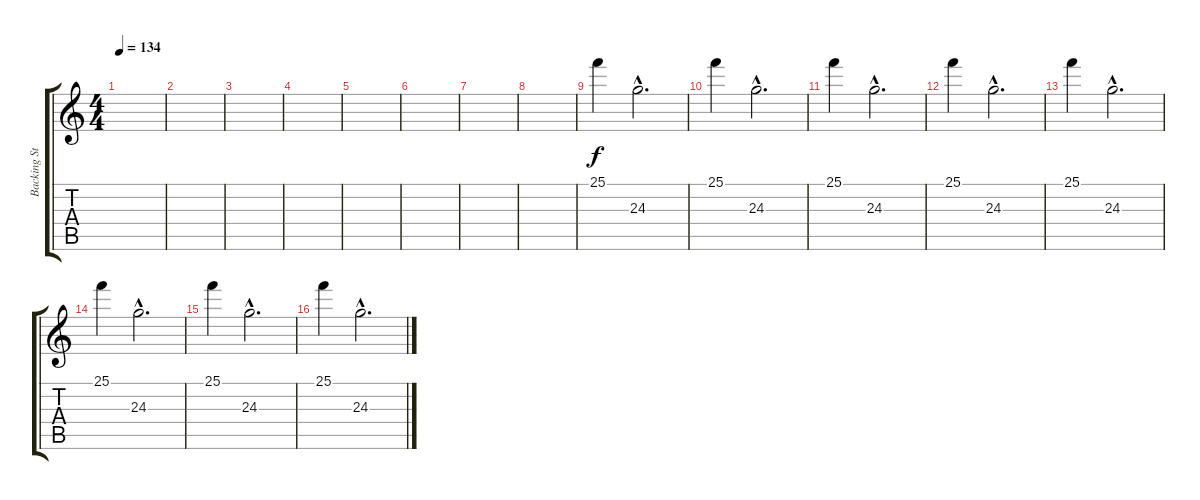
\track ("Backing Strings" "Backing St") {instrument stringensemble1}
\staff {score tabs}
\tuning (E4 B3 G3 D3 A2 E2) {hide}
\ts (4 4)
\tempo 134
\clef g2
\ks c
|
|
|
|
|
|
|
|
25.1.4 24.3{hac}.2{d} |
25.1.4 24.3{hac}.2{d} |
25.1.4 24.3{hac}.2{d} |
25.1.4 24.3{hac}.2{d} |
25.1.4 24.3{hac}.2{d} |
25.1.4 24.3{hac}.2{d} |
25.1.4 24.3{hac}.2{d} |
25.1.4 24.3{hac}.2{d}
